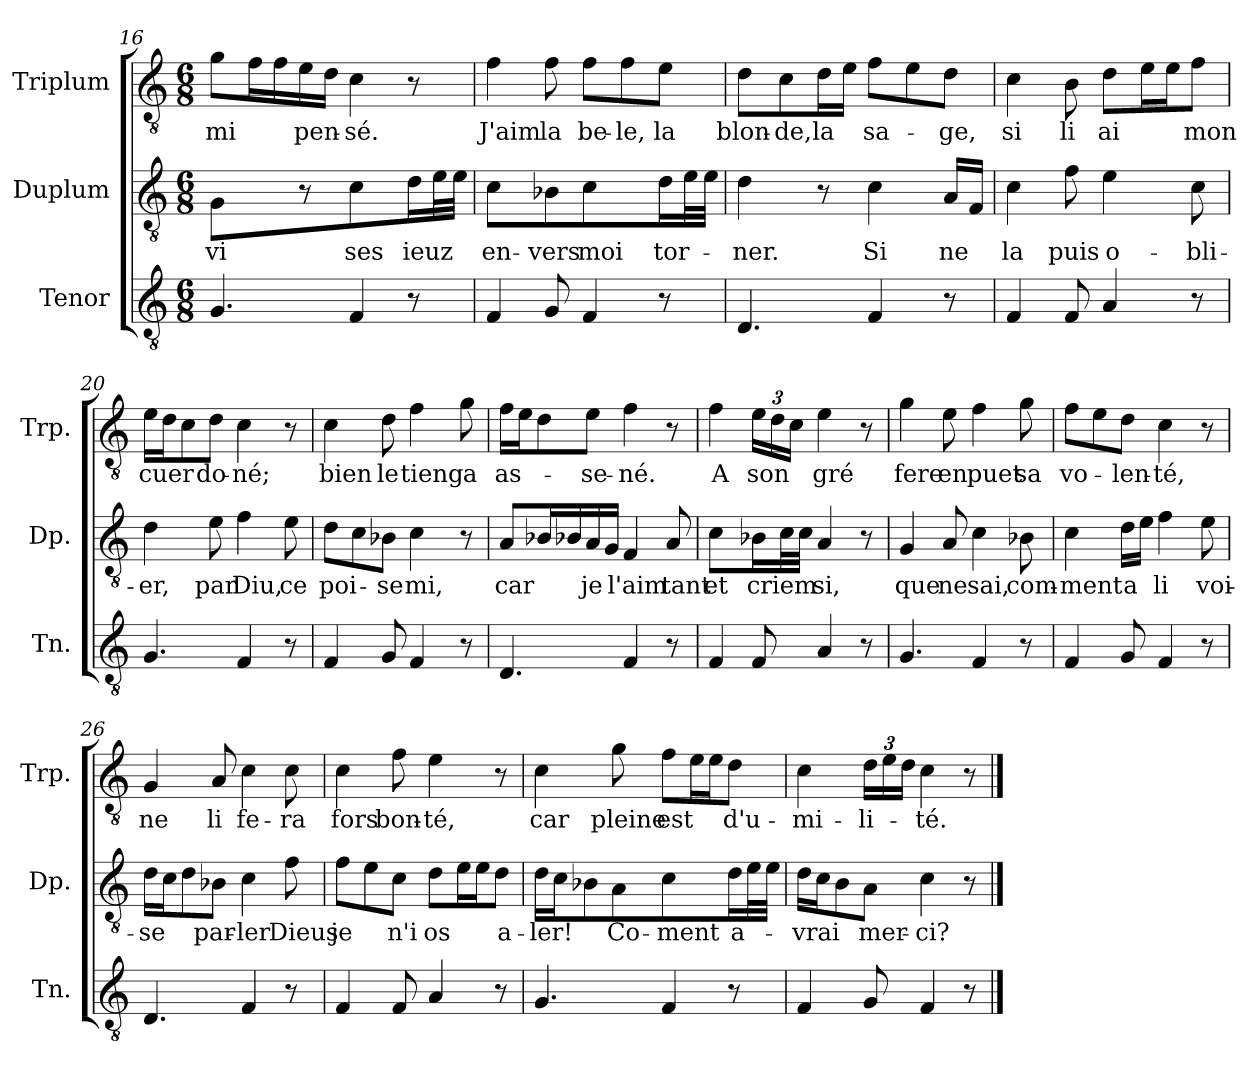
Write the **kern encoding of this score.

**kern	**kern	**text	**kern	**text
*part3	*part2	*part2	*part1	*part1
*staff3	*staff2	*staff2	*staff1	*staff1
*I"Tenor	*I"Duplum	*	*I"Triplum	*
*I'Tn.	*I'Dp.	*	*I'Trp.	*
*clefGv2	*clefGv2	*	*clefGv2	*
*k[]	*k[]	*	*k[]	*
*M6/8	*M6/8	*	*M6/8	*
=16	=16	=16	=16	=16
!	!	!LO:LY:b	!	!LO:LY:b
4.G/	4G/	vi	8g\L	mi
*	*	*	*tremolo	*
.	.	.	16f\	.
.	.	.	16f\	.
*	*	*	*Xtremolo	*
!	!	!	!	!LO:LY:b
.	8r	.	16e\L	pen-
.	.	.	16d\JJ	.
!	!	!LO:LY:b	!	!LO:LY:b
4F/	4c\	ses	4c\	-sé.
!	!	!LO:LY:b	!	!
8r	16d\LL	ieuz	8r	.
*	*tremolo	*	*	*
.	32e\	.	.	.
.	32e\JJJ	.	.	.
*	*Xtremolo	*	*	*
!!LO:PB:g=z
=17	=17	=17	=17	=17
!	!	!LO:LY:b	!	!LO:LY:b
4F/	4c\	en-	4f\	J'aim
!	!	!LO:LY:b	!	!LO:LY:b
8G/	8B-X\	-vers	8f\	la
!	!	!LO:LY:b	!	!LO:LY:b
4F/	4c\	moi	8f\L	be-
!	!	!	!	!LO:LY:b
.	.	.	8f\	-le,
!	!	!LO:LY:b	!	!LO:LY:b
8r	16d\LL	tor-	8e\J	la
*	*tremolo	*	*	*
.	32e\	.	.	.
.	32e\JJJ	.	.	.
*	*Xtremolo	*	*	*
=18	=18	=18	=18	=18
!	!	!LO:LY:b	!	!LO:LY:b
4.D/	4d\	-ner.	8d\L	blon-
!	!	!	!	!LO:LY:b
.	.	.	8c\	-de,
!	!	!	!	!LO:LY:b
.	8r	.	16d\L	la
.	.	.	16e\JJ	.
!	!	!LO:LY:b	!	!LO:LY:b
4F/	4c\	Si	8f\L	sa-
.	.	.	8e\	.
!	!	!LO:LY:b	!	!LO:LY:b
8r	16A/LL	ne	8d\J	-ge,
.	16F/JJ	.	.	.
=19	=19	=19	=19	=19
!	!	!LO:LY:b	!	!LO:LY:b
4F/	4c\	la	4c\	si
!	!	!LO:LY:b	!	!LO:LY:b
8F/	8f\	puis	8B\	li
!	!	!LO:LY:b	!	!LO:LY:b
4A/	4e\	o-	8d\L	ai
*	*	*	*tremolo	*
.	.	.	16e\	.
.	.	.	16e\	.
*	*	*	*Xtremolo	*
!	!	!LO:LY:b	!	!LO:LY:b
8r	8c\	-bli-	8f\J	mon
=20	=20	=20	=20	=20
!	!	!LO:LY:b	!	!LO:LY:b
4.G/	4d\	-er,	16e\LL	cuer
.	.	.	16d\J	.
.	.	.	8c\	.
!	!	!LO:LY:b	!	!LO:LY:b
.	8e\	par	8d\J	do-
!	!	!LO:LY:b	!	!LO:LY:b
4F/	4f\	Diu,	4c\	-né;
!	!	!LO:LY:b	!	!
8r	8e\	ce	8r	.
=21	=21	=21	=21	=21
!	!	!LO:LY:b	!	!LO:LY:b
4F/	8d\L	poi-	4c\	bien
.	8c\	.	.	.
!	!	!LO:LY:b	!	!LO:LY:b
8G/	8B-X\J	-se	8d\	le
!	!	!LO:LY:b	!	!LO:LY:b
4F/	4c\	mi,	4f\	tieng
!	!	!	!	!LO:LY:b
8r	8r	.	8g\	a
!!LO:LB:g=z
=22	=22	=22	=22	=22
!	!	!LO:LY:b	!	!LO:LY:b
4.D/	8A/L	car	16f\LL	as-
.	.	.	16e\J	.
*	*tremolo	*	*	*
.	16B-X/	.	8d\	.
.	16B-X/	.	.	.
*	*Xtremolo	*	*	*
!	!	!LO:LY:b	!	!LO:LY:b
.	16A/L	je	8e\J	-se-
.	16G/JJ	.	.	.
!	!	!LO:LY:b	!	!LO:LY:b
4F/	4F/	l'aim	4f\	-né.
!	!	!LO:LY:b	!	!
8r	8A/	tant	8r	.
=23	=23	=23	=23	=23
!	!	!LO:LY:b	!	!LO:LY:b
4F/	4c\	et	4f\	A
!	!	!LO:LY:b	!	!
*	*	*	*Xbrackettup	*
!	!	!	!	!LO:LY:b
8F/	16B-X\LL	criem	24e\LL	son
.	.	.	24d\	.
*	*tremolo	*	*	*
.	32c\	.	.	.
.	.	.	24c\JJ	.
.	32c\JJJ	.	.	.
*	*Xtremolo	*	*	*
!	!	!LO:LY:b	!	!LO:LY:b
4A/	4A/	si,	4e\	gré
8r	8r	.	8r	.
=24	=24	=24	=24	=24
!	!	!LO:LY:b	!	!LO:LY:b
4.G/	4G/	que	4g\	fere
!	!	!LO:LY:b	!	!LO:LY:b
.	8A/	ne	8e\	en
!	!	!LO:LY:b	!	!LO:LY:b
4F/	4c\	sai,	4f\	puet
!	!	!LO:LY:b	!	!LO:LY:b
8r	8B-X\	com-	8g\	sa
=25	=25	=25	=25	=25
!	!	!LO:LY:b	!	!LO:LY:b
4F/	4c\	-ment	8f\L	vo-
.	.	.	8e\	.
!	!	!LO:LY:b	!	!LO:LY:b
8G/	16d\LL	a	8d\J	-len-
.	16e\JJ	.	.	.
!	!	!LO:LY:b	!	!LO:LY:b
4F/	4f\	li	4c\	-té,
!	!	!LO:LY:b	!	!
8r	8e\	voi-	8r	.
=26	=26	=26	=26	=26
!	!	!LO:LY:b	!	!LO:LY:b
4.D/	16d\LL	-se	4G/	ne
.	16c\J	.	.	.
.	8d\	.	.	.
!	!	!LO:LY:b	!	!LO:LY:b
.	8B-X\J	par-	8A/	li
!	!	!LO:LY:b	!	!LO:LY:b
4F/	4c\	-ler	4c\	fe-
!	!	!LO:LY:b	!	!LO:LY:b
8r	8f\	Dieus	8c\	-ra
!!LO:LB:g=z
=27	=27	=27	=27	=27
!	!	!LO:LY:b	!	!LO:LY:b
4F/	8f\L	je	4c\	fors
.	8e\	.	.	.
!	!	!LO:LY:b	!	!LO:LY:b
8F/	8c\J	n'i	8f\	bon-
!	!	!LO:LY:b	!	!LO:LY:b
4A/	8d\L	os	4e\	-té,
*	*tremolo	*	*	*
.	16e\	.	.	.
.	16e\	.	.	.
*	*Xtremolo	*	*	*
!	!	!LO:LY:b	!	!
8r	8d\J	a-	8r	.
=28	=28	=28	=28	=28
!	!	!LO:LY:b	!	!LO:LY:b
4.G/	16d\LL	-ler!	4c\	car
.	16c\J	.	.	.
.	8B-X\	.	.	.
!	!	!LO:LY:b	!	!LO:LY:b
.	8A\J	Co-	8g\	pleine
!	!	!LO:LY:b	!	!LO:LY:b
4F/	4c\	-ment	8f\L	est
*	*	*	*tremolo	*
.	.	.	16e\	.
.	.	.	16e\	.
*	*	*	*Xtremolo	*
!	!	!LO:LY:b	!	!LO:LY:b
8r	16d\LL	a-	8d\J	d'u-
*	*tremolo	*	*	*
.	32e\	.	.	.
.	32e\JJJ	.	.	.
*	*Xtremolo	*	*	*
=29	=29	=29	=29	=29
!	!	!LO:LY:b	!	!LO:LY:b
4F/	16d\LL	-vrai	4c\	-mi-
.	16c\J	.	.	.
.	8B\	.	.	.
!	!	!LO:LY:b	!	!LO:LY:b
8G/	8A\J	mer-	24d\LL	-li-
.	.	.	24e\	.
.	.	.	24d\JJ	.
!	!	!LO:LY:b	!	!LO:LY:b
4F/	4c\	-ci?	4c\	-té.
8r	8r	.	8r	.
==	==	==	==	==
*-	*-	*-	*-	*-
